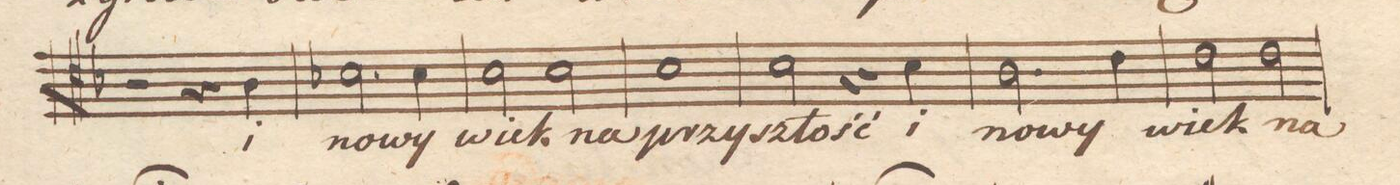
**kern	**text	**dynam
*I"Tenore	*	*
*clefC4	*	*
*k[b-]	*	*
*met(c|)	*	*
*M2/2	*	*
2r	.	.
4r	.	.
4A\	i	.
=182	=182	=182
2.B-X\	no	.
4B-\	-wy	.
=183	=183	=183
2B-\	wiek	.
2B-\	na	.
=184	=184	=184
1B-	przy-	.
=185	=185	=185
2B-\	-szłość	.
4r	.	.
4B-\	i	.
=186	=186	=186
2.A\	no-	.
4c\	-wy	.
=187	=187	=187
2c\	wiek	.
2c\	na	.
=188	=188	=188
*-	*-	*-
